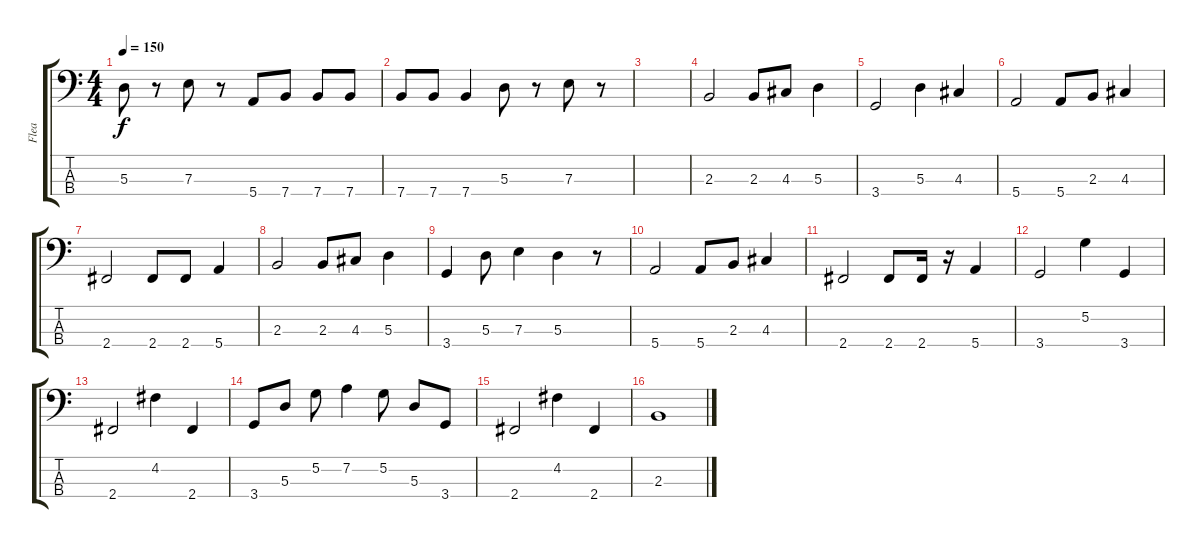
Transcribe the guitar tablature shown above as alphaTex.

\track ("Flea" "Flea") {instrument electricbassfinger}
\staff {score tabs}
\tuning (G2 D2 A1 E1) {hide}
\ts (4 4)
\tempo 150
\clef f4
\ks c
5.3.8{dy f} r.8 7.3.8 r.8 5.4.8 7.4.8 7.4.8 7.4.8 |
7.4.8 7.4.8 7.4.4 5.3.8 r.8 7.3.8 r.8 |
|
2.3.2 2.3.8 4.3.8 5.3.4 |
3.4.2 5.3.4 4.3.4 |
5.4.2 5.4.8 2.3.8 4.3.4 |
2.4.2 2.4.8 2.4.8 5.4.4 |
2.3.2 2.3.8 4.3.8 5.3.4 |
3.4.4 5.3.8 7.3.4 5.3.4 r.8 |
5.4.2 5.4.8 2.3.8 4.3.4 |
2.4.2 2.4.8 2.4.16 r.16 5.4.4 |
3.4.2 5.2.4 3.4.4 |
2.4.2 4.2.4 2.4.4 |
3.4.8 5.3.8 5.2.8 7.2.4 5.2.8 5.3.8 3.4.8 |
2.4.2 4.2.4 2.4.4 |
2.3.1
